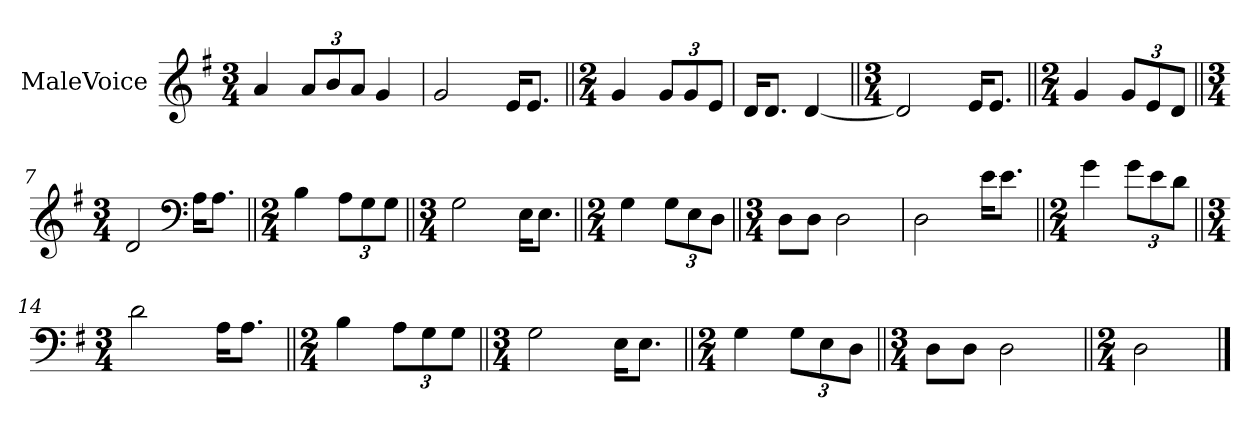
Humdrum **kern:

**kern
*part1
*staff1
*I"MaleVoice
*clefG2
*k[f#]
*M3/4
*MM112
=1
4a
12a/L
12b/
12a/J
4g
=2
2g
16e/KL
8.e/J
=3||
*M2/4
4g
12g/L
12g/
12e/J
=4
16d/KL
8.d/J
[4d
=5||
*M3/4
2d]
16e/KL
8.e/J
=6||
*M2/4
4g
12g/L
12e/
12d/J
=7||
*M3/4
2d
*clefF4
16A\KL
8.A\J
=8||
*M2/4
4B
12A\L
12G\
12G\J
=9||
*M3/4
2G
16E\KL
8.E\J
=10||
*M2/4
4G
12G\L
12E\
12D\J
=11||
*M3/4
8D\L
8D\J
2D
=12
2D
16e\KL
8.e\J
=13||
*M2/4
4g
12g\L
12e\
12d\J
=14||
*M3/4
2d
16A\KL
8.A\J
=15||
*M2/4
4B
12A\L
12G\
12G\J
=16||
*M3/4
2G
16E\KL
8.E\J
=17||
*M2/4
4G
12G\L
12E\
12D\J
=18||
*M3/4
8D\L
8D\J
2D
=19||
*M2/4
2D
==
*-
